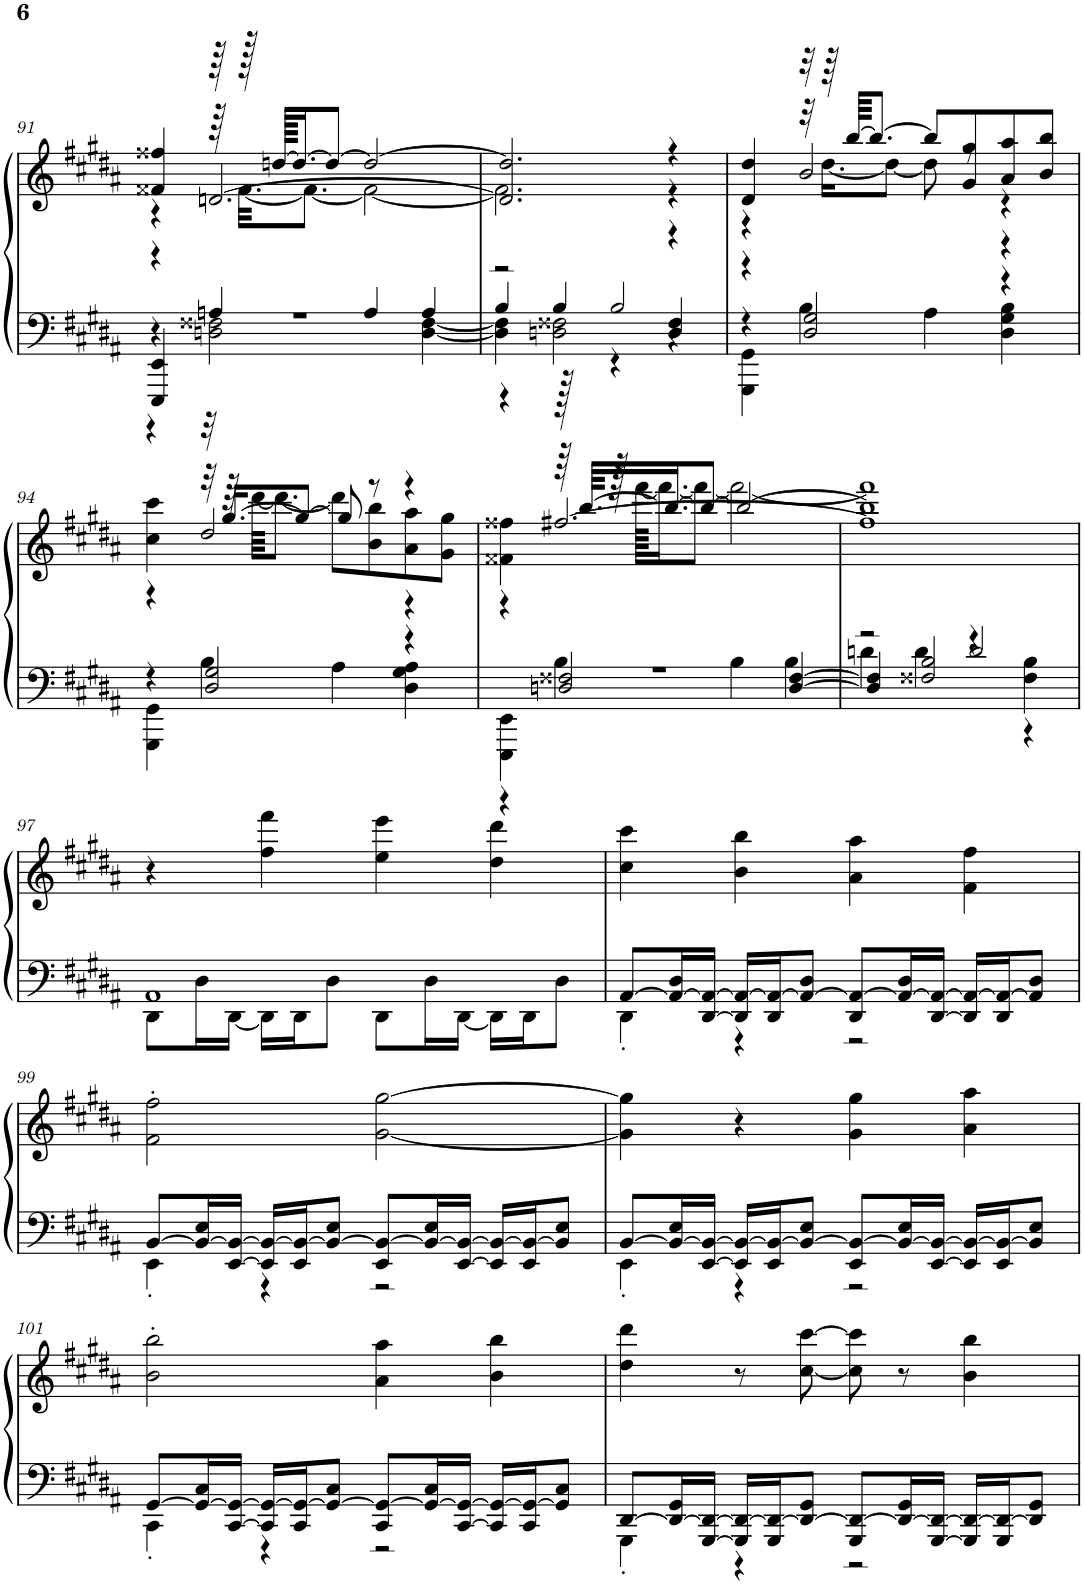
**kern	**kern
*part1	*part1
*staff2	*staff1
*I"Piano	*
*I'Pno.	*
!!LO:PB:g=z
*clefF4	*clefF4
*k[f#c#g#d#a#]	*k[f#c#g#d#a#]
*M4/4	*M4/4
=91	=91
*^	*^
*	*^	*	*^
1r	4r	4EEE/ 4EE/	4f##X/ 4ff##X/	4r	4r
.	2Dn\ 2F##X\	4An/	64r	64r	[2.dn/
.	.	.	128r	[32.f##\KKL	.
.	.	.	[128ddn/KKKLL	.	.
.	.	.	16.dd/J_	.	.
.	.	.	.	8.f##\J_	.
.	.	.	8dd/J_	.	.
.	.	4A/	2dd/_	2f##\_	.
.	[4D\ [4F##\	4A/	.	.	.
=92	=92	=92	=92	=92	=92
2r	4D\] 4F##\]	4B/	2.dd/]	2.f##\]	2.d/]
.	2Dn\ 2F##X\	4B/	.	.	.
2B/	.	4r	.	.	.
.	4r	4D/ 4F##/	4r	4r	4r
*	*v	*v	*	*	*
=93	=93	=93	=93	=93
4r	4GGG#\ 4GG#\	4d#/ 4dd#/	4r	4r
2D#/ 2G#/	4B\	32r	32r	2b/
.	.	64r	[16.dd#\KL	.
.	.	[64bb/KKKL	.	.
.	.	8.bb/J_	.	.
.	.	.	8dd#\J_	.
.	4A#\	8bb/L]	8dd#\]	.
.	.	8g#/ 8gg#/	8r	.
4r	4D#\ 4G#\ 4B\	8a#/ 8aa#/	4r	4r
.	.	8b/ 8bb/J	.	.
!!LO:LB:g=z	!!	!!
=94	=94	=94	=94	=94
4r	4GGG#\ 4GG#\	4r	4cc#\ 4ccc#\	4r
2D#/ 2G#/	4B\	32r	32r	2dd#/
.	.	[16.gg#/KL	64r	.
.	.	.	[64ddd#\KKKL	.
.	.	.	8.ddd#\J_	.
.	.	8gg#/J_	.	.
.	4A#\	8gg#/]	8ddd#\L]	.
.	.	8r	8b\ 8bb\	.
4r	4D#\ 4G#\ 4A#\	4r	8a#\ 8aa#\	4r
.	.	.	8g#\ 8gg#\J	.
=95	=95	=95	=95	=95
*	*^	*	*	*
1r	4EEE\ 4EE\	4r	4r	4f##X\ 4ff##X\	4r
.	4B\	2Dn/ 2F##X/	128r	64r	[2.ff#X/
.	.	.	[64.bb/KKLL	.	.
.	.	.	.	128r	.
.	.	.	.	[128fff#\KKKLL	.
.	.	.	16.bb/J_	16.fff#\J_	.
.	.	.	8bb/J_	8fff#\J_	.
.	4B\	.	2bb/_	2fff#\_	.
.	4B\	[4D/ [4F##/	.	.	.
=96	=96	=96	=96	=96	=96
2r	4dn\	4D/] 4F##/]	1bb]	1fff#]	1ff#]
.	4d\	2F##X/ 2B/	.	.	.
2d/	4r	.	.	.	.
.	4F##\ 4B\	4r	.	.	.
*	*v	*v	*	*	*
*	*	*v	*v	*v
!!LO:LB:g=z
=97	=97	=97
1AA#	8DD#\L	4r
.	16D#\L	.
.	[16DD#\JJ	.
.	16DD#\LL]	4ff#\ 4fff#\
.	16DD#\J	.
.	8D#\J	.
.	8DD#\L	4ee\ 4eee\
.	16D#\L	.
.	[16DD#\JJ	.
.	16DD#\LL]	4dd#\ 4ddd#\
.	16DD#\J	.
.	8D#\J	.
=98	=98	=98
[8AA#/L	4DD#'\	4cc#\ 4ccc#\
16AA#/_ 16D#/L	.	.
[16DD#/ 16AA#/_JJ	.	.
16DD#/] 16AA#/_LL	4r	4b\ 4bb\
16DD#/ 16AA#/_J	.	.
8AA#/_ 8D#/J	.	.
8DD#/ 8AA#/_L	2r	4a#\ 4aa#\
16AA#/_ 16D#/L	.	.
[16DD#/ 16AA#/_JJ	.	.
16DD#/] 16AA#/_LL	.	4f#\ 4ff#\
16DD#/ 16AA#/_J	.	.
8AA#/] 8D#/J	.	.
!!LO:LB:g=z
=99	=99	=99
[8BB/L	4EE'\	2f#\' 2ff#\'
16BB/_ 16E/L	.	.
[16EE/ 16BB/_JJ	.	.
16EE/] 16BB/_LL	4r	.
16EE/ 16BB/_J	.	.
8BB/_ 8E/J	.	.
8EE/ 8BB/_L	2r	[2g#\ [2gg#\
16BB/_ 16E/L	.	.
[16EE/ 16BB/_JJ	.	.
16EE/] 16BB/_LL	.	.
16EE/ 16BB/_J	.	.
8BB/] 8E/J	.	.
=100	=100	=100
[8BB/L	4EE'\	4g#\] 4gg#\]
16BB/_ 16E/L	.	.
[16EE/ 16BB/_JJ	.	.
16EE/] 16BB/_LL	4r	4r
16EE/ 16BB/_J	.	.
8BB/_ 8E/J	.	.
8EE/ 8BB/_L	2r	4g#\ 4gg#\
16BB/_ 16E/L	.	.
[16EE/ 16BB/_JJ	.	.
16EE/] 16BB/_LL	.	4a#\ 4aa#\
16EE/ 16BB/_J	.	.
8BB/] 8E/J	.	.
!!LO:LB:g=z
=101	=101	=101
[8GG#/L	4CC#'\	2b\' 2bb\'
16GG#/_ 16C#/L	.	.
[16CC#/ 16GG#/_JJ	.	.
16CC#/] 16GG#/_LL	4r	.
16CC#/ 16GG#/_J	.	.
8GG#/_ 8C#/J	.	.
8CC#/ 8GG#/_L	2r	4a#\ 4aa#\
16GG#/_ 16C#/L	.	.
[16CC#/ 16GG#/_JJ	.	.
16CC#/] 16GG#/_LL	.	4b\ 4bb\
16CC#/ 16GG#/_J	.	.
8GG#/] 8C#/J	.	.
=102	=102	=102
[8DD#/L	4GGG#'\	4dd#\ 4ddd#\
16DD#/_ 16GG#/L	.	.
[16GGG#/ 16DD#/_JJ	.	.
16GGG#/] 16DD#/_LL	4r	8r
16GGG#/ 16DD#/_J	.	.
8DD#/_ 8GG#/J	.	[8cc#\ [8ccc#\
8GGG#/ 8DD#/_L	2r	8cc#\] 8ccc#\]
16DD#/_ 16GG#/L	.	8r
[16GGG#/ 16DD#/_JJ	.	.
16GGG#/] 16DD#/_LL	.	4b\ 4bb\
16GGG#/ 16DD#/_J	.	.
8DD#/] 8GG#/J	.	.
*v	*v	*
=	=
*-	*-
